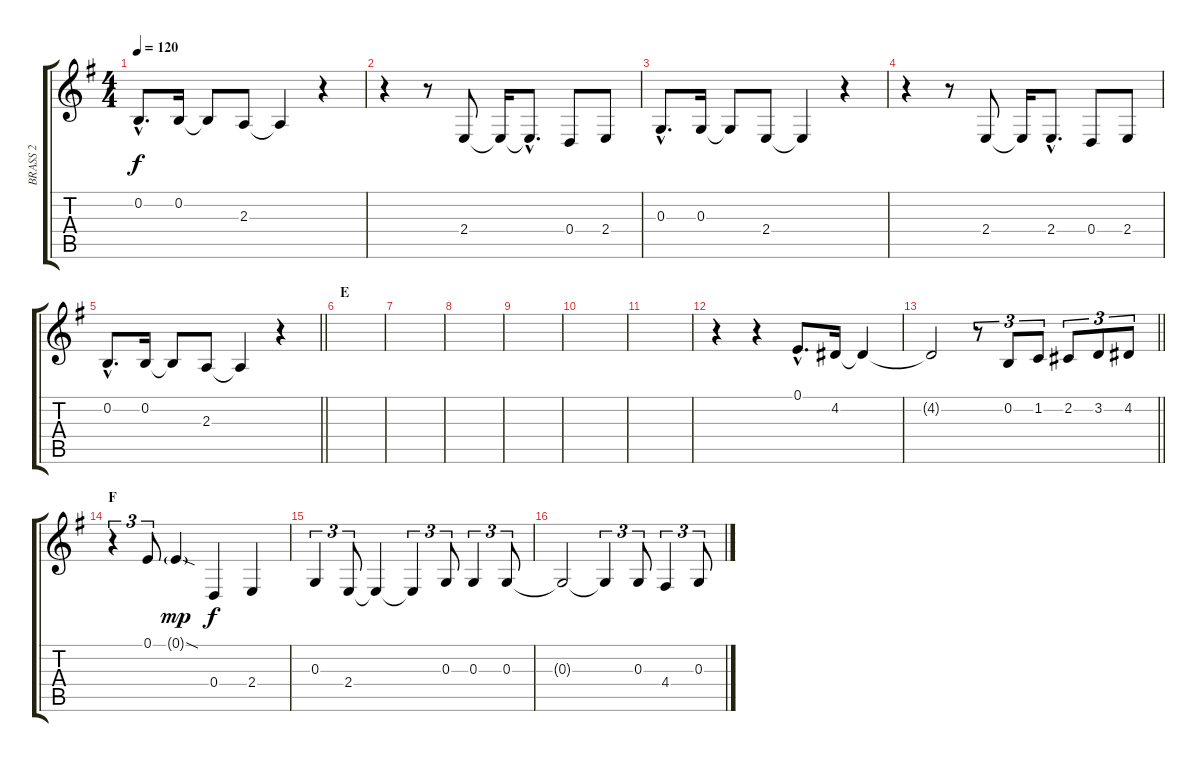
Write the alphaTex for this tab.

\track ("BRASS 2" "BRASS 2") {instrument brasssection}
\staff {score tabs}
\tuning (E4 B3 G3 D3 A2 E2) {hide}
\ts (4 4)
\tempo 120
\clef g2
\ks eminor
0.2{hac}.8{d dy f} 0.2.16 0.2{t}.8 2.3.8 2.3{t}.4 r.4 |
r.4 r.8 2.4.8 2.4{t}.16 2.4{hac t}.8{d} 0.4.8 2.4.8 |
0.3{hac}.8{d} 0.3.16 0.3{t}.8 2.4.8 2.4{t}.4 r.4 |
r.4 r.8 2.4.8 2.4{t}.16 2.4{hac}.8{d} 0.4.8 2.4.8 |
\barLineRight lightlight
0.2{hac}.8{d} 0.2.16 0.2{t}.8 2.3.8 2.3{t}.4 r.4 |
\section ("" "E")
|
|
|
|
|
|
r.4 r.4 0.1{hac}.8{d} 4.2.16 4.2{t}.4 |
\barLineRight lightlight
4.2{t}.2 r.8{tu (3 2)} 0.2.8{tu (3 2)} 1.2.8{tu (3 2)} 2.2.8{tu (3 2)} 3.2.8{tu (3 2)} 4.2.8{tu (3 2)} |
\section ("" "F")
r.4{tu (3 2)} 0.1.8{tu (3 2)} 0.1{sod g}.4{dy mp} 0.4.4{dy f} 2.4.4 |
0.3.4{tu (3 2)} 2.4.8{tu (3 2)} 2.4{t}.4 2.4{t}.4{tu (3 2)} 0.3.8{tu (3 2)} 0.3.4{tu (3 2)} 0.3.8{tu (3 2)} |
0.3{t}.2 0.3{t}.4{tu (3 2)} 0.3.8{tu (3 2)} 4.4.4{tu (3 2)} 0.3.8{tu (3 2)}
